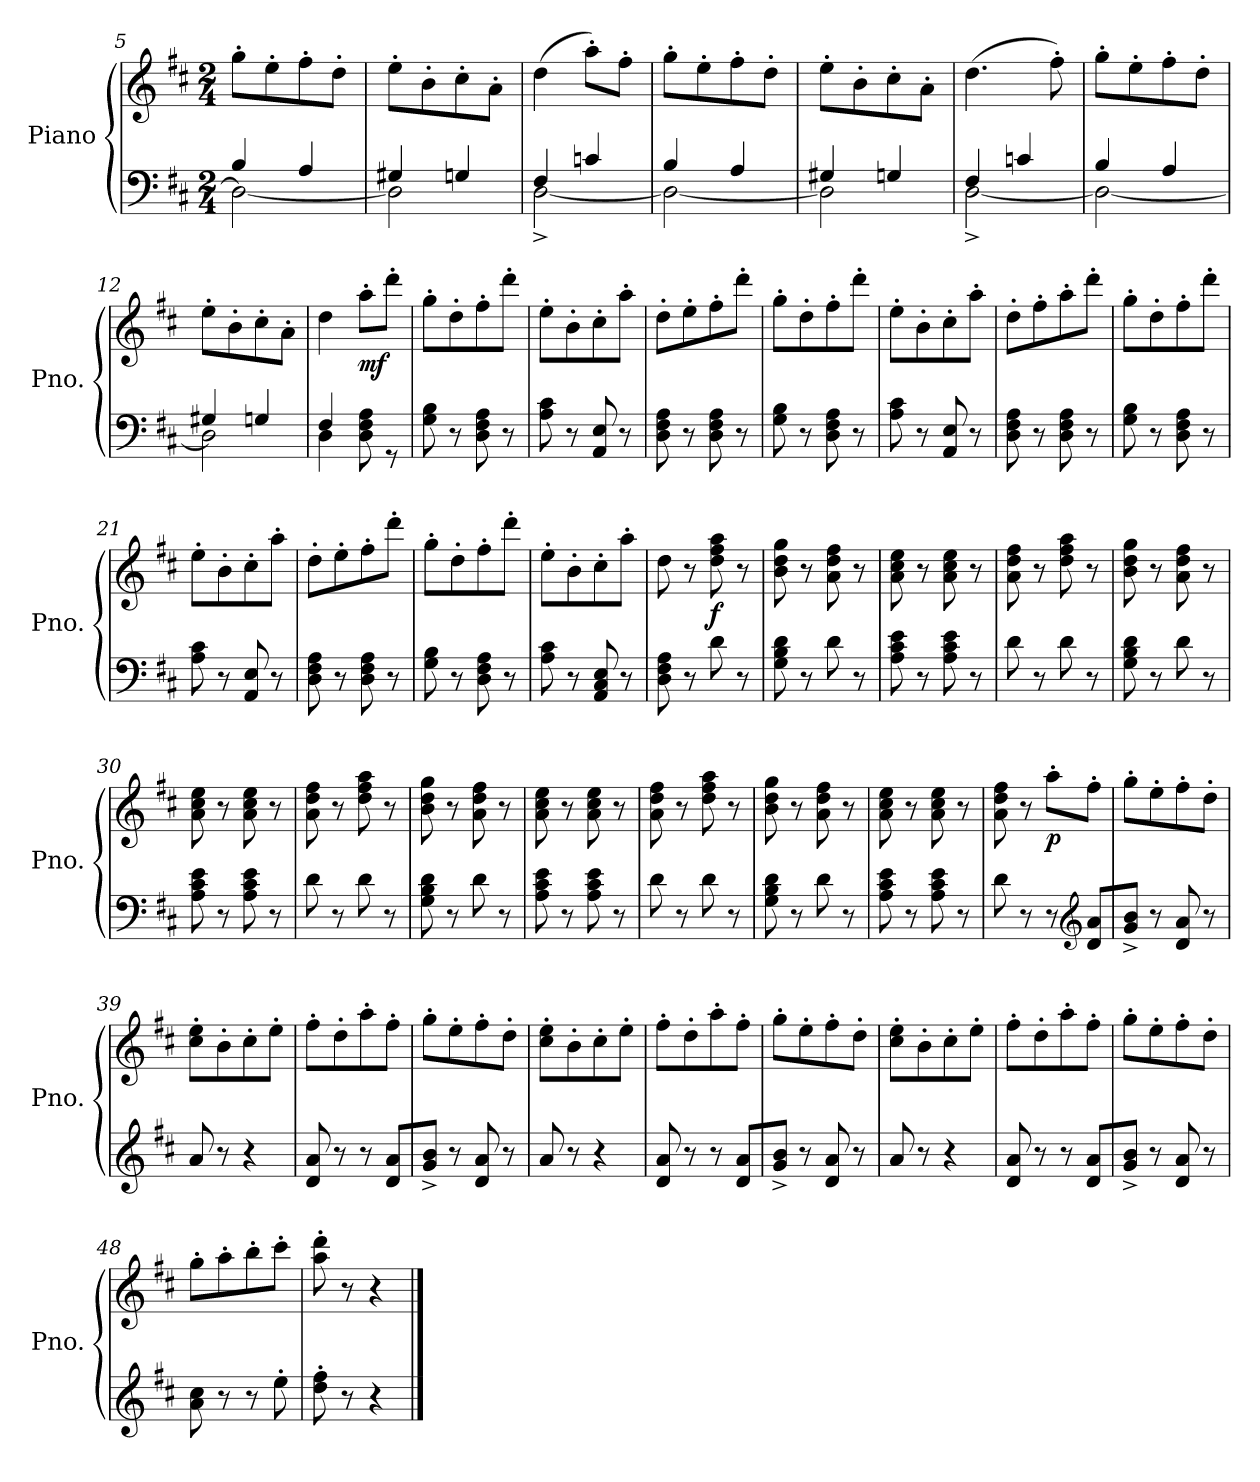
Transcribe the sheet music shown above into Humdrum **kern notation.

**kern	**kern	**dynam
*part1	*part1	*part1
*staff2	*staff1	*staff1/2
*I"Piano	*	*
*I'Pno.	*	*
*clefF4	*clefG2	*
*k[f#c#]	*k[f#c#]	*
*M2/4	*M2/4	*
=5	=5	=5
*^	*	*
4B/	2D\_	8gg'\L	.
.	.	8ee'\	.
4A/	.	8ff#'\	.
.	.	8dd'\J	.
=6	=6	=6	=6
4G#X/	2D\]	8ee'\L	.
.	.	8b'\	.
4Gn/	.	8cc#'\	.
.	.	8a'\J	.
=7	=7	=7	=7
4F#/	[2D^\	(>4dd\	.
4cn/	.	8aa'\L)	.
.	.	8ff#'\J	.
=8	=8	=8	=8
4B/	2D\_	8gg'\L	.
.	.	8ee'\	.
4A/	.	8ff#'\	.
.	.	8dd'\J	.
=9	=9	=9	=9
4G#X/	2D\]	8ee'\L	.
.	.	8b'\	.
4Gn/	.	8cc#'\	.
.	.	8a'\J	.
=10	=10	=10	=10
4F#/	[2D^\	(>4.dd\	.
4cn/	.	.	.
.	.	8ff#'\)	.
!!LO:LB:g=z
=11	=11	=11	=11
4B/	2D\_	8gg'\L	.
.	.	8ee'\	.
4A/	.	8ff#'\	.
.	.	8dd'\J	.
=12	=12	=12	=12
4G#X/	2D\]	8ee'\L	.
.	.	8b'\	.
4Gn/	.	8cc#'\	.
.	.	8a'\J	.
=13	=13	=13	=13
4F#/	4D\	4dd\	.
!	!	!	!LO:DY:b
8D\ 8F#\ 8A\	4ryy	8aa'\L	mf
8rGG	.	8ddd'\J	.
*v	*v	*	*
=14	=14	=14
8G\ 8B\	8gg'\L	.
8r	8dd'\	.
8D\ 8F#\ 8A\	8ff#'\	.
8r	8ddd'\J	.
=15	=15	=15
8A\ 8c#\	8ee'\L	.
8r	8b'\	.
8AA/ 8E/	8cc#'\	.
8r	8aa'\J	.
=16	=16	=16
8D\ 8F#\ 8A\	8dd'\L	.
8r	8ee'\	.
8D\ 8F#\ 8A\	8ff#'\	.
8r	8ddd'\J	.
=17	=17	=17
8G\ 8B\	8gg'\L	.
8r	8dd'\	.
8D\ 8F#\ 8A\	8ff#'\	.
8r	8ddd'\J	.
=18	=18	=18
8A\ 8c#\	8ee'\L	.
8r	8b'\	.
8AA/ 8E/	8cc#'\	.
8r	8aa'\J	.
=19	=19	=19
8D\ 8F#\ 8A\	8dd'\L	.
8r	8ff#'\	.
8D\ 8F#\ 8A\	8aa'\	.
8r	8ddd'\J	.
=20	=20	=20
8G\ 8B\	8gg'\L	.
8r	8dd'\	.
8D\ 8F#\ 8A\	8ff#'\	.
8r	8ddd'\J	.
!!LO:LB:g=z
=21	=21	=21
8A\ 8c#\	8ee'\L	.
8r	8b'\	.
8AA/ 8E/	8cc#'\	.
8r	8aa'\J	.
=22	=22	=22
8D\ 8F#\ 8A\	8dd'\L	.
8r	8ee'\	.
8D\ 8F#\ 8A\	8ff#'\	.
8r	8ddd'\J	.
=23	=23	=23
8G\ 8B\	8gg'\L	.
8r	8dd'\	.
8D\ 8F#\ 8A\	8ff#'\	.
8r	8ddd'\J	.
=24	=24	=24
8A\ 8c#\	8ee'\L	.
8r	8b'\	.
8AA/ 8C#/ 8E/	8cc#'\	.
8r	8aa'\J	.
=25	=25	=25
8D\ 8F#\ 8A\	8dd\	.
8r	8r	.
!	!	!LO:DY:b
8d\	8dd\ 8ff#\ 8aa\	f
8r	8r	.
=26	=26	=26
8G\ 8B\ 8d\	8b\ 8dd\ 8gg\	.
8r	8r	.
8d\	8a\ 8dd\ 8ff#\	.
8r	8r	.
=27	=27	=27
8A\ 8c#\ 8e\	8a\ 8cc#\ 8ee\	.
8r	8r	.
8A\ 8c#\ 8e\	8a\ 8cc#\ 8ee\	.
8r	8r	.
=28	=28	=28
8d\	8a\ 8dd\ 8ff#\	.
8r	8r	.
8d\	8dd\ 8ff#\ 8aa\	.
8r	8r	.
=29	=29	=29
8G\ 8B\ 8d\	8b\ 8dd\ 8gg\	.
8r	8r	.
8d\	8a\ 8dd\ 8ff#\	.
8r	8r	.
!!LO:LB:g=z
=30	=30	=30
8A\ 8c#\ 8e\	8a\ 8cc#\ 8ee\	.
8r	8r	.
8A\ 8c#\ 8e\	8a\ 8cc#\ 8ee\	.
8r	8r	.
=31	=31	=31
8d\	8a\ 8dd\ 8ff#\	.
8r	8r	.
8d\	8dd\ 8ff#\ 8aa\	.
8r	8r	.
=32	=32	=32
8G\ 8B\ 8d\	8b\ 8dd\ 8gg\	.
8r	8r	.
8d\	8a\ 8dd\ 8ff#\	.
8r	8r	.
=33	=33	=33
8A\ 8c#\ 8e\	8a\ 8cc#\ 8ee\	.
8r	8r	.
8A\ 8c#\ 8e\	8a\ 8cc#\ 8ee\	.
8r	8r	.
=34	=34	=34
8d\	8a\ 8dd\ 8ff#\	.
8r	8r	.
8d\	8dd\ 8ff#\ 8aa\	.
8r	8r	.
=35	=35	=35
8G\ 8B\ 8d\	8b\ 8dd\ 8gg\	.
8r	8r	.
8d\	8a\ 8dd\ 8ff#\	.
8r	8r	.
=36	=36	=36
8A\ 8c#\ 8e\	8a\ 8cc#\ 8ee\	.
8r	8r	.
8A\ 8c#\ 8e\	8a\ 8cc#\ 8ee\	.
8r	8r	.
=37	=37	=37
8d\	8a\ 8dd\ 8ff#\	.
8r	8r	.
!	!	!LO:DY:b
8r	8aa'\L	p
*clefG2	*	*
8d/ 8a/L	8ff#'\J	.
=38	=38	=38
8g/^ 8b/^J	8gg'\L	.
8r	8ee'\	.
8d/ 8a/	8ff#'\	.
8r	8dd'\J	.
=39	=39	=39
8a/	8cc#\' 8ee\'L	.
8r	8b'\	.
4r	8cc#'\	.
.	8ee'\J	.
!!LO:LB:g=z
=40	=40	=40
8d/ 8a/	8ff#'\L	.
8r	8dd'\	.
8r	8aa'\	.
8d/ 8a/L	8ff#'\J	.
=41	=41	=41
8g/^ 8b/^J	8gg'\L	.
8r	8ee'\	.
8d/ 8a/	8ff#'\	.
8r	8dd'\J	.
=42	=42	=42
8a/	8cc#\' 8ee\'L	.
8r	8b'\	.
4r	8cc#'\	.
.	8ee'\J	.
=43	=43	=43
8d/ 8a/	8ff#'\L	.
8r	8dd'\	.
8r	8aa'\	.
8d/ 8a/L	8ff#'\J	.
=44	=44	=44
8g/^ 8b/^J	8gg'\L	.
8r	8ee'\	.
8d/ 8a/	8ff#'\	.
8r	8dd'\J	.
=45	=45	=45
8a/	8cc#\' 8ee\'L	.
8r	8b'\	.
4r	8cc#'\	.
.	8ee'\J	.
=46	=46	=46
8d/ 8a/	8ff#'\L	.
8r	8dd'\	.
8r	8aa'\	.
8d/ 8a/L	8ff#'\J	.
=47	=47	=47
8g/^ 8b/^J	8gg'\L	.
8r	8ee'\	.
8d/ 8a/	8ff#'\	.
8r	8dd'\J	.
=48	=48	=48
8a\ 8cc#\	8gg'\L	.
8r	8aa'\	.
8r	8bb'\	.
8ee'\	8ccc#'\J	.
=49	=49	=49
8dd\' 8ff#\'	8aa\' 8ddd\'	.
8r	8r	.
4r	4r	.
==	==	==
*-	*-	*-
